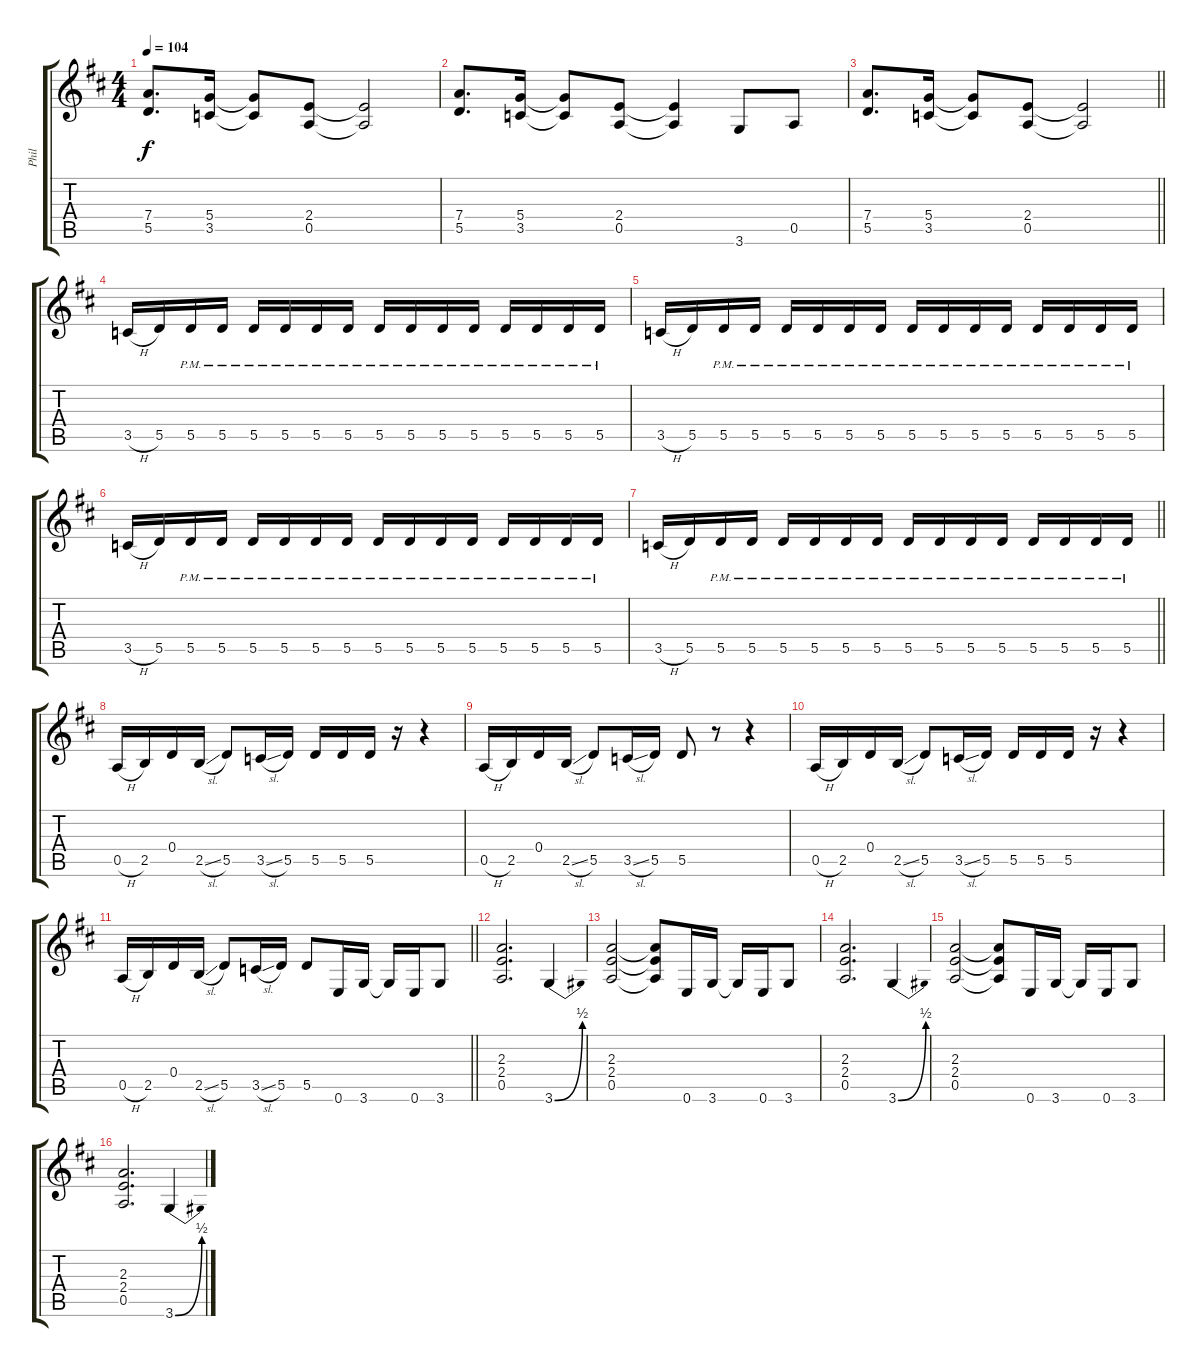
\track ("Phil" "Phil") {instrument distortionguitar}
\staff {score tabs}
\tuning (E4 B3 G3 D3 A2 E2) {hide}
\ts (4 4)
\tempo 104
\clef g2
\ks d
(7.4 5.5).8{d dy f} (5.4 3.5).16 (5.4{t} 3.5{t}).8 (2.4 0.5).8 (2.4{t} 0.5{t}).2 |
(7.4 5.5).8{d} (5.4 3.5).16 (5.4{t} 3.5{t}).8 (2.4 0.5).8 (2.4{t} 0.5{t}).4 3.6.8 0.5.8 |
\barLineRight lightlight
(7.4 5.5).8{d} (5.4 3.5).16 (5.4{t} 3.5{t}).8 (2.4 0.5).8 (2.4{t} 0.5{t}).2 |
3.5{h}.16 5.5.16 5.5{pm}.16 5.5{pm}.16 5.5{pm}.16 5.5{pm}.16 5.5{pm}.16 5.5{pm}.16 5.5{pm}.16 5.5{pm}.16 5.5{pm}.16 5.5{pm}.16 5.5{pm}.16 5.5{pm}.16 5.5{pm}.16 5.5{pm}.16 |
3.5{h}.16 5.5.16 5.5{pm}.16 5.5{pm}.16 5.5{pm}.16 5.5{pm}.16 5.5{pm}.16 5.5{pm}.16 5.5{pm}.16 5.5{pm}.16 5.5{pm}.16 5.5{pm}.16 5.5{pm}.16 5.5{pm}.16 5.5{pm}.16 5.5{pm}.16 |
3.5{h}.16 5.5.16 5.5{pm}.16 5.5{pm}.16 5.5{pm}.16 5.5{pm}.16 5.5{pm}.16 5.5{pm}.16 5.5{pm}.16 5.5{pm}.16 5.5{pm}.16 5.5{pm}.16 5.5{pm}.16 5.5{pm}.16 5.5{pm}.16 5.5{pm}.16 |
\barLineRight lightlight
3.5{h}.16 5.5.16 5.5{pm}.16 5.5{pm}.16 5.5{pm}.16 5.5{pm}.16 5.5{pm}.16 5.5{pm}.16 5.5{pm}.16 5.5{pm}.16 5.5{pm}.16 5.5{pm}.16 5.5{pm}.16 5.5{pm}.16 5.5{pm}.16 5.5{pm}.16 |
0.5{h}.16 2.5.16 0.4.16 2.5{sl}.16 5.5.8 3.5{sl}.16 5.5.16 5.5.16 5.5.16 5.5.16 r.16 r.4 |
0.5{h}.16 2.5.16 0.4.16 2.5{sl}.16 5.5.8 3.5{sl}.16 5.5.16 5.5.8 r.8 r.4 |
0.5{h}.16 2.5.16 0.4.16 2.5{sl}.16 5.5.8 3.5{sl}.16 5.5.16 5.5.16 5.5.16 5.5.16 r.16 r.4 |
\barLineRight lightlight
0.5{h}.16 2.5.16 0.4.16 2.5{sl}.16 5.5.8 3.5{sl}.16 5.5.16 5.5.8 0.6.16 3.6.16 3.6{t}.16 0.6.16 3.6.8 |
(2.3 2.4 0.5).2{d} 3.6{be (bend 0 0 60 2)}.4 |
(2.3 2.4 0.5).2 (2.3{t} 2.4{t} 0.5{t}).8 0.6.16 3.6.16 3.6{t}.16 0.6.16 3.6.8 |
(2.3 2.4 0.5).2{d} 3.6{be (bend 0 0 60 2)}.4 |
(2.3 2.4 0.5).2 (2.3{t} 2.4{t} 0.5{t}).8 0.6.16 3.6.16 3.6{t}.16 0.6.16 3.6.8 |
(2.3 2.4 0.5).2{d} 3.6{be (bend 0 0 60 2)}.4
